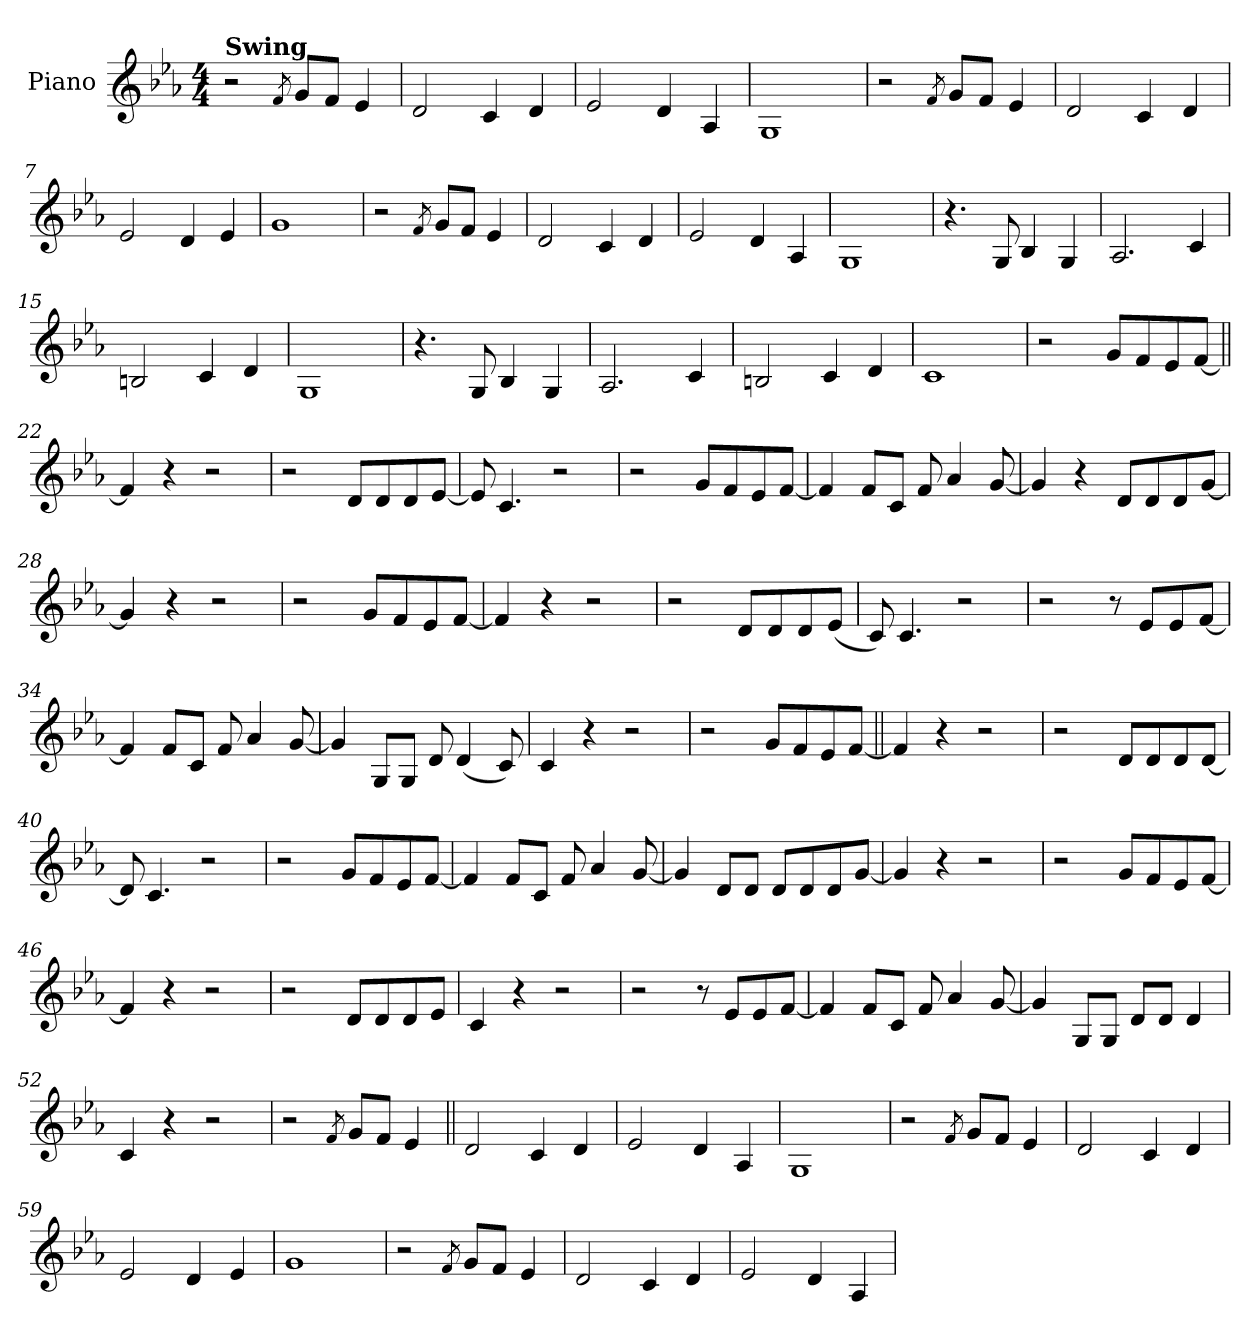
**kern
*part1
*staff1
*I"Piano
*I'Pno.
*clefG2
*k[b-e-a-]
*M4/4
=1
!LO:TX:a:B:t=Swing
2r
8qf
8g!L
8f!J
4e-!
=2
2d!
4c!
4d!
=3
2e-!
4d!
4A-!
=4
1G!
=5
2r
8qf
8g!L
8f!J
4e-!
=6
2d!
4c!
4d!
=7
2e-!
4d!
4e-!
=8
1g!
=9
2r
8qf
8g!L
8f!J
4e-!
=10
2d!
4c!
4d!
=11
2e-!
4d!
4A-!
=12
1G!
=13
4.r
8G!
4B-!
4G!
=14
2.A-!
4c!
=15
2Bn!
4c!
4d!
=16
1G!
=17
4.r
8G!
4B-!
4G!
=18
2.A-!
4c!
=19
2Bn!
4c!
4d!
=20
1c!
=21
2r
8gL
8f
8e-
[8fJ
=22||
4f]
4r
2r
=23
2r
8dL
8d
8d
[8e-J
=24
8e-]
4.c
2r
=25
2r
8gL
8f
8e-
[8fJ
=26
4f]
8fL
8cJ
8f
4a-
[8g
=27
4g]
4r
8dL
8d
8d
[8gJ
=28
4g]
4r
2r
=29
2r
8gL
8f
8e-
[8fJ
=30
4f]
4r
2r
=31
2r
8dL
8d
8d
(8e-J
=32
8c)
4.c
2r
=33
2r
8r
8e-L
8e-
[8fJ
=34
4f]
8fL
8cJ
8f
4a-
[8g
=35
4g]
8GL
8GJ
8d
(4d
8c)
=36
4c
4r
2r
=37
2r
8gL
8f
8e-
[8fJ
=38||
4f]
4r
2r
=39
2r
8dL
8d
8d
[8dJ
=40
8d]
4.c
2r
=41
2r
8gL
8f
8e-
[8fJ
=42
4f]
8fL
8cJ
8f
4a-
[8g
=43
4g]
8dL
8dJ
8dL
8d
8d
[8gJ
=44
4g]
4r
2r
=45
2r
8gL
8f
8e-
[8fJ
=46
4f]
4r
2r
=47
2r
8dL
8d
8d
8e-J
=48
4c
4r
2r
=49
2r
8r
8e-L
8e-
[8fJ
=50
4f]
8fL
8cJ
8f
4a-
[8g
=51
4g]
8GL
8GJ
8dL
8dJ
4d
=52
4c
4r
2r
=53
2r
8qf
8g!L
8f!J
4e-!
=54||
2d!
4c!
4d!
=55
2e-!
4d!
4A-!
=56
1G!
=57
2r
8qf
8g!L
8f!J
4e-!
=58
2d!
4c!
4d!
=59
2e-!
4d!
4e-!
=60
1g!
=61
2r
8qf
8g!L
8f!J
4e-!
=62
2d!
4c!
4d!
=63
2e-!
4d!
4A-!
=
*-
